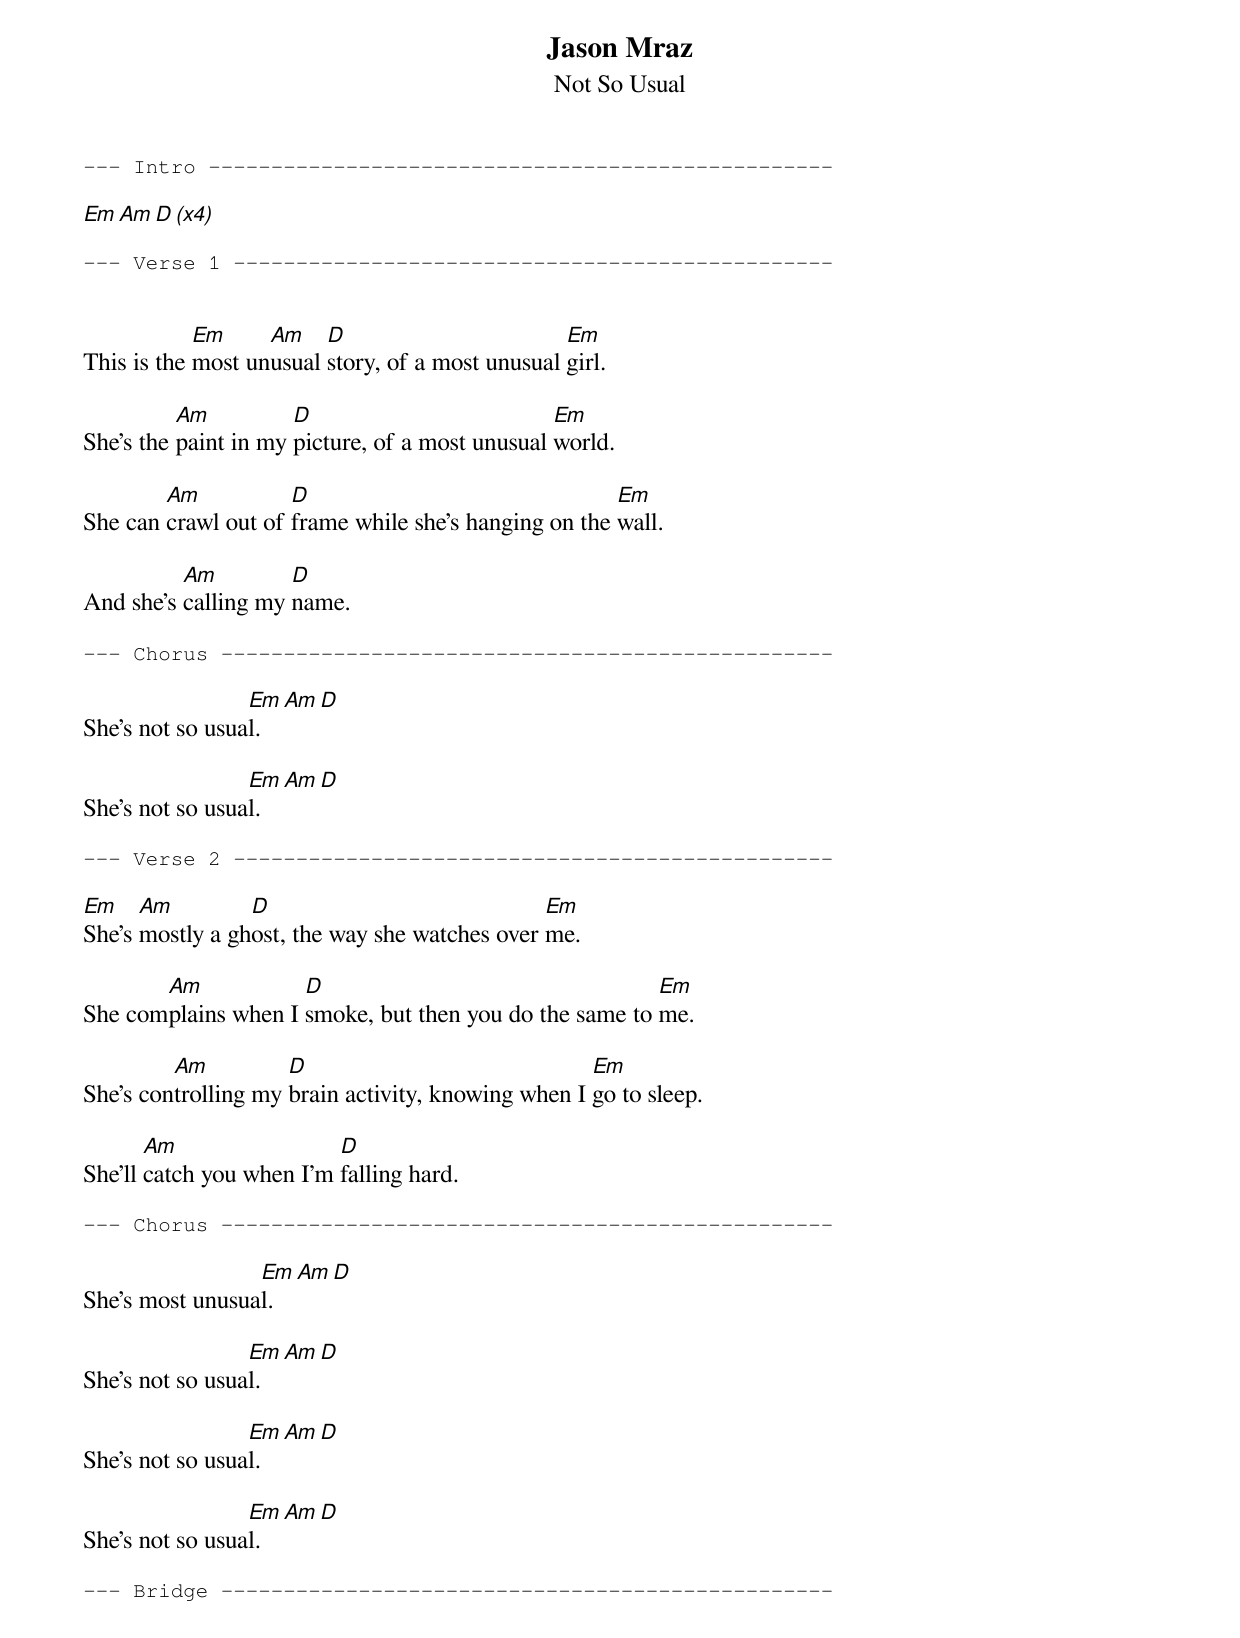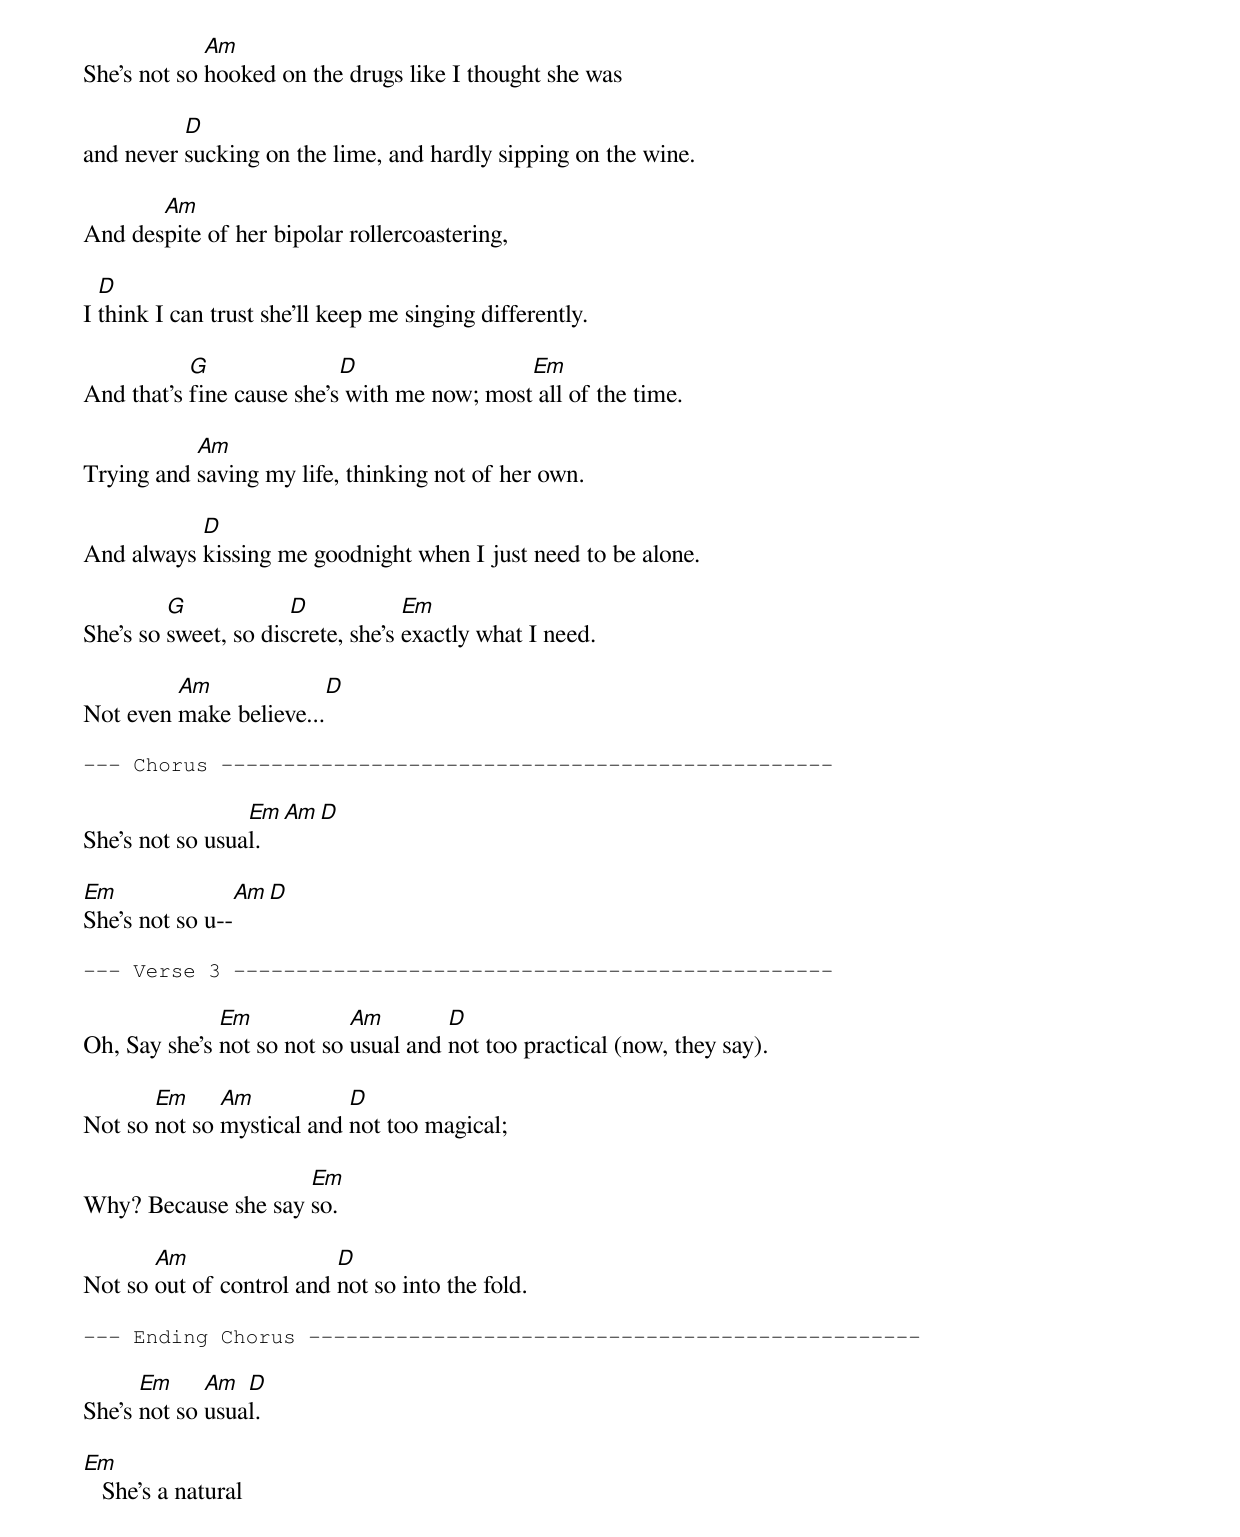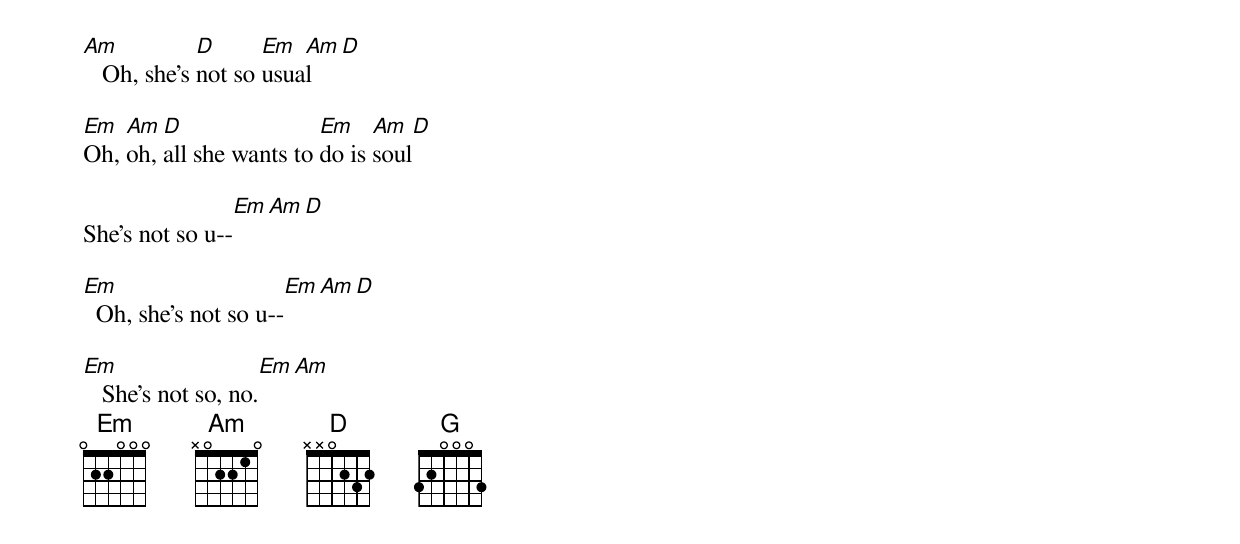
Jason Mraz
Not So Usual

--- Intro --------------------------------------------------

Em Am D (x4)

--- Verse 1 ------------------------------------------------


            Em     Am    D                        Em
This is the most unusual story, of a most unusual girl.

          Am          D                          Em
She's the paint in my picture, of a most unusual world.

        Am           D                                Em
She can crawl out of frame while she's hanging on the wall.

          Am         D
And she's calling my name.

--- Chorus -------------------------------------------------

                 Em         Am       D
She's not so usual.

                 Em         Am       D
She's not so usual.

--- Verse 2 ------------------------------------------------

Em    Am         D                             Em
She's mostly a ghost, the way she watches over me.

       Am            D                                  Em
She complains when I smoke, but then you do the same to me.

         Am          D                              Em
She's controlling my brain activity, knowing when I go to sleep.

       Am                 D
She'll catch you when I'm falling hard.

--- Chorus -------------------------------------------------

                 Em         Am       D
She's most unusual.

                 Em         Am       D
She's not so usual.

                 Em         Am       D
She's not so usual.

                 Em         Am       D
She's not so usual.

--- Bridge -------------------------------------------------

             Am
She's not so hooked on the drugs like I thought she was

          D
and never sucking on the lime, and hardly sipping on the wine.

       Am
And despite of her bipolar rollercoastering,

  D
I think I can trust she'll keep me singing differently.

           G               D                 Em
And that's fine cause she's with me now; most all of the time.

           Am
Trying and saving my life, thinking not of her own.

           D
And always kissing me goodnight when I just need to be alone.

         G            D            Em
She's so sweet, so discrete, she's exactly what I need.

         Am              D
Not even make believe...

--- Chorus -------------------------------------------------

                 Em         Am       D
She's not so usual.

Em               Am       D
She's not so u--

--- Verse 3 ------------------------------------------------

              Em            Am        D
Oh, Say she's not so not so usual and not too practical (now, they say).

       Em     Am           D
Not so not so mystical and not too magical;

                     Em
Why? Because she say so.

       Am                 D
Not so out of control and not so into the fold.

--- Ending Chorus -------------------------------------------------

      Em     Am  D
She's not so usual.

Em
   She's a natural

Am           D      Em  Am  D
   Oh, she's not so usual

Em  Am  D                Em    Am   D
Oh, oh, all she wants to do is soul

                Em  Am  D
She's not so u--

Em                     Em Am D
  Oh, she's not so u--

Em                    Em Am
   She's not so, no.
